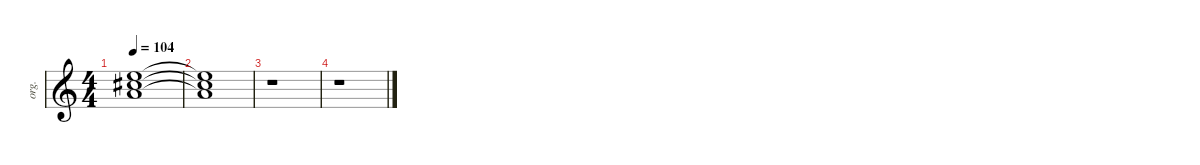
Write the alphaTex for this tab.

\defaultSystemsLayout 4
\hideDynamics
\bracketExtendMode nobrackets
\otherSystemsTrackNameOrientation horizontal
\track ("Organ" "org.") {instrument rockorgan}
\staff {score}
\tuning (E4 B3 G3 D3 A2 E2)
\ts (4 4)
\tempo 104
\clef g2
\ks c
(12.1{t} 14.2{t acc #} 14.3{t}).1{dy f beam Down} |
(12.1{t} 14.2{t acc #} 14.3{t}).1{beam Down} |
r.1{beam Down} |
r.1{beam Down}
